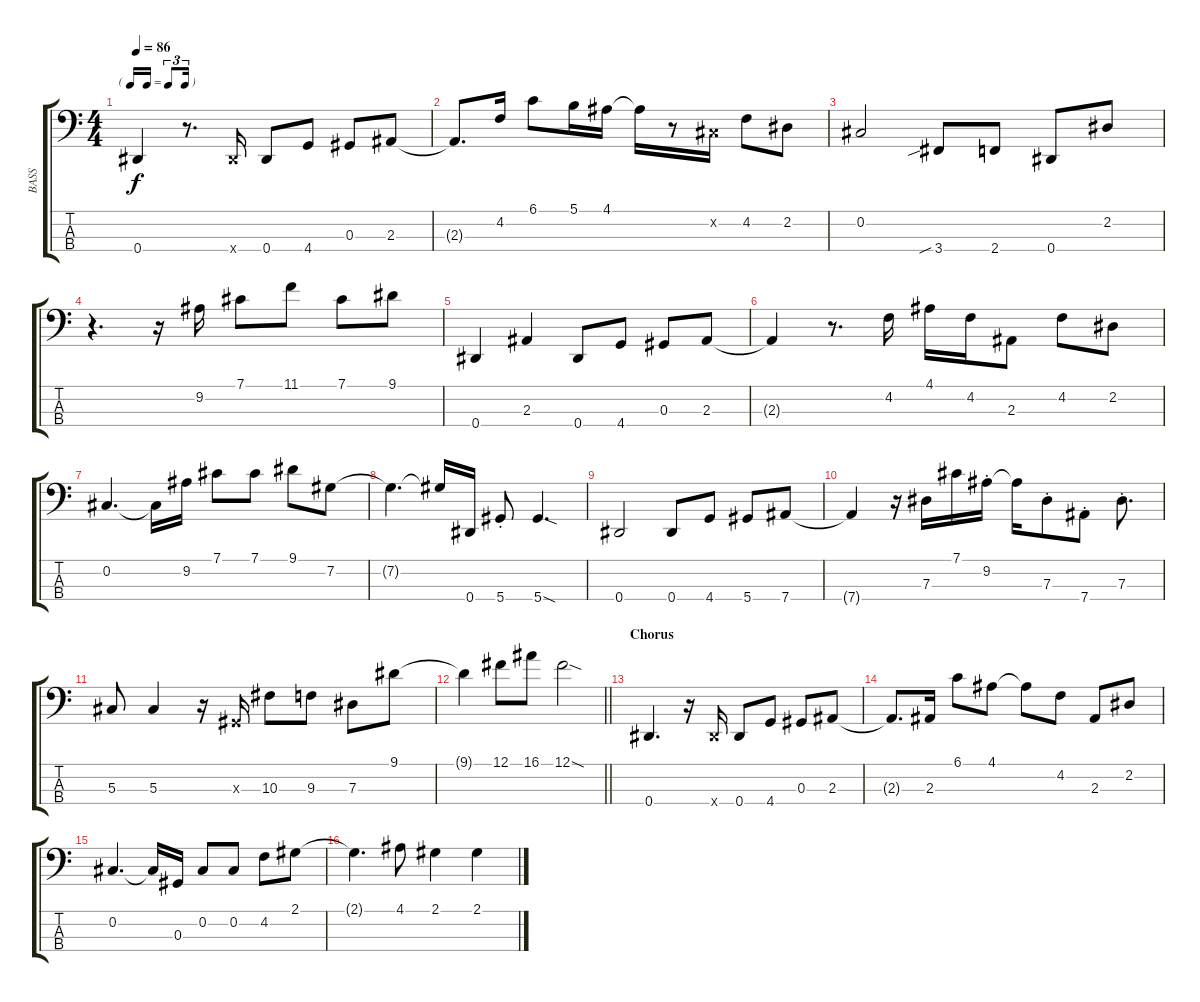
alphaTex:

\track ("BASS" "BASS") {instrument electricbassfinger}
\staff {score tabs}
\tuning (Gb2 Db2 Ab1 Eb1) {hide}
\ts (4 4)
\tf triplet16th
\tempo 86
\clef f4
\ks c
0.4.4{dy f} r.8{d} 0.4{x}.16 0.4.8 4.4.8 0.3.8 2.3.8 |
2.3{t}.8{d} 4.2.16 6.1.8 5.1.16 4.1.16 4.1{t}.16 r.8 0.2{x}.16 4.2.8 2.2.8 |
0.2.2 3.4{sib}.8 2.4.8 0.4.8 2.2.8 |
r.4{d} r.16 9.2.16 7.1.8 11.1.8 7.1.8 9.1.8 |
0.4.4 2.3.4 0.4.8 4.4.8 0.3.8 2.3.8 |
2.3{t}.4 r.8{d} 4.2.16 4.1.16 4.2.16 2.3.8 4.2.8 2.2.8 |
0.2.4{d} 0.2{t}.16 9.2.16 7.1.8 7.1.8 9.1.8 7.2.8 |
7.2{t}.4{d} 7.2{t}.16 0.4.16 5.4{st}.8 5.4{sod}.4{d} |
0.4.2 0.4.8 4.4.8 5.4.8 7.4.8 |
7.4{t}.4 r.16 7.3.16 7.1.16 9.2{st}.16 9.2{t}.16 7.3{st}.8 7.4{st}.8 7.3{st}.8{d} |
5.3.8 5.3.4 r.16 0.3{x}.16 10.3.8 9.3.8 7.3.8 9.1.8 |
\barLineRight lightlight
9.1{t}.4 12.1.8 16.1.8 12.1{sod}.2 |
\section ("" "Chorus")
0.4.4{d} r.16 0.4{x}.16 0.4.8 4.4.8 0.3.8 2.3.8 |
2.3{t}.8{d} 2.3.16 6.1.8 4.1.8 4.1{t}.8 4.2.8 2.3.8 2.2.8 |
0.2.4{d} 0.2{t}.16 0.3.16 0.2.8 0.2.8 4.2.8 2.1.8 |
2.1{t}.4{d} 4.1.8 2.1.4 2.1.4
